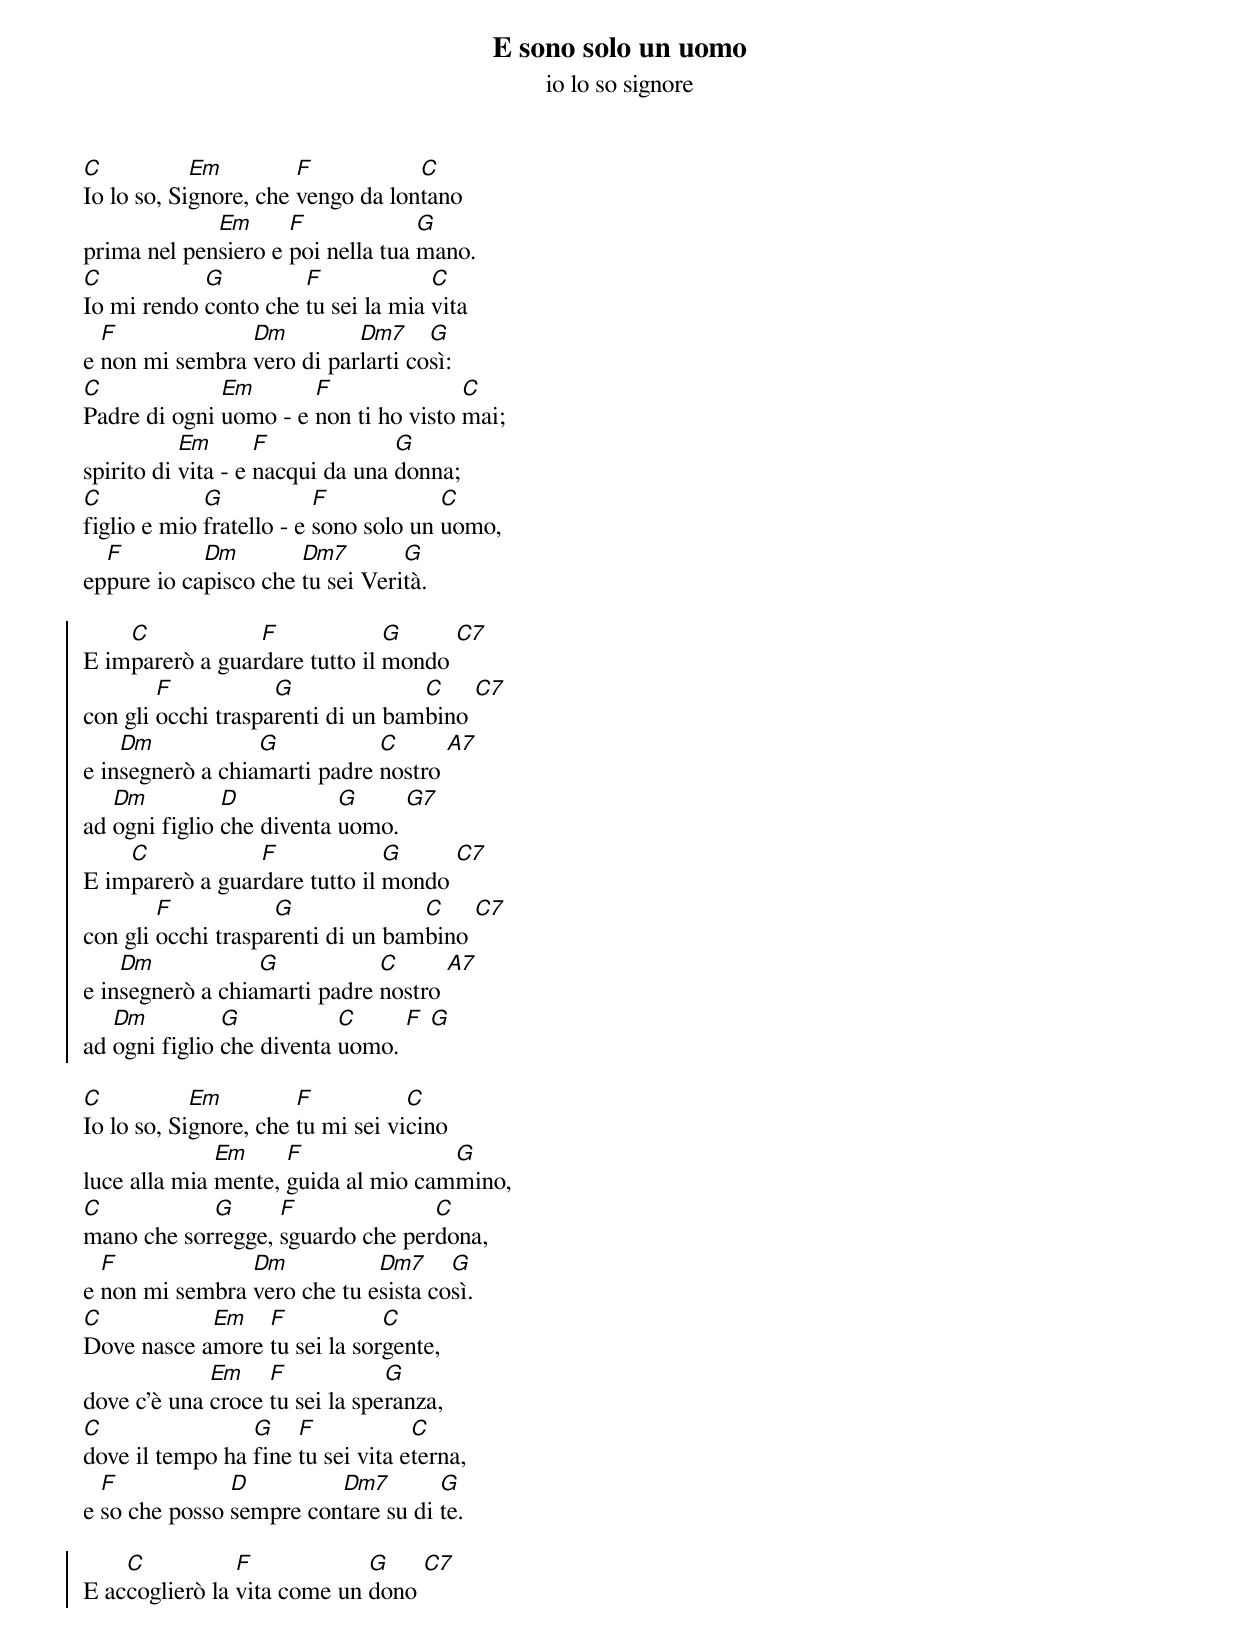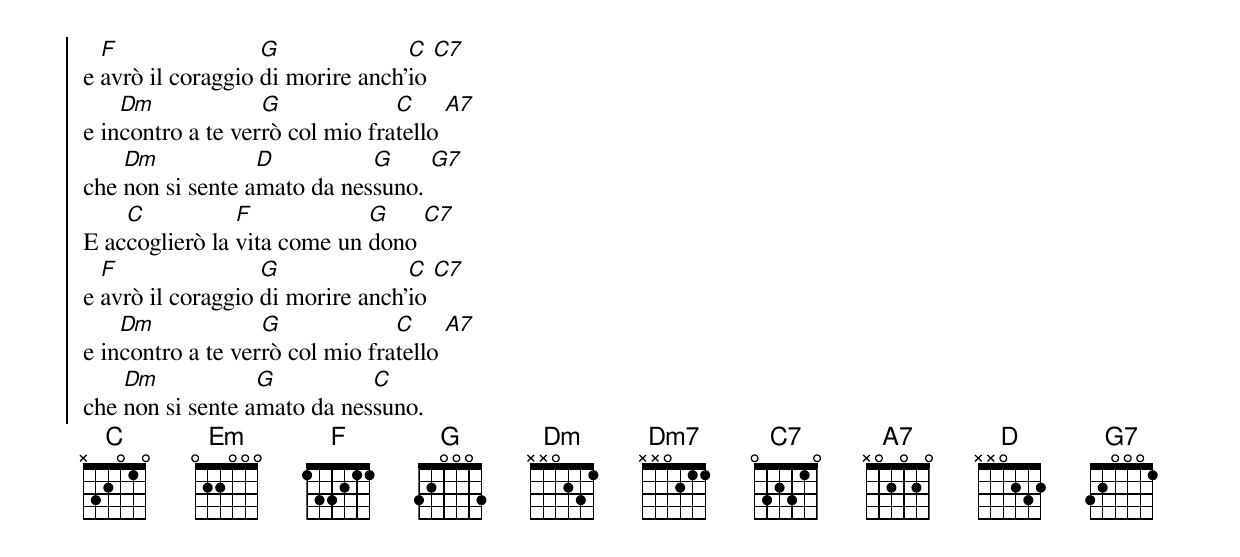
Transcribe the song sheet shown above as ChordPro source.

{title:E sono solo un uomo}
{subtitle: io lo so signore}
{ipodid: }

[C]Io lo so, Si[Em]gnore, che [F]vengo da lon[C]tano
prima nel pen[Em]siero e [F]poi nella tua [G]mano.
[C]Io mi rendo [G]conto che [F]tu sei la mia [C]vita
e [F]non mi sembra [Dm]vero di par[Dm7]larti co[G]sì:
[C]Padre di ogni [Em]uomo - e [F]non ti ho visto [C]mai;
spirito di [Em]vita - e [F]nacqui da una [G]donna;
[C]figlio e mio [G]fratello - e [F]sono solo un [C]uomo,
ep[F]pure io ca[Dm]pisco che [Dm7]tu sei Veri[G]tà.

{soc}
E im[C]parerò a guar[F]dare tutto il [G]mondo [C7]
con gli [F]occhi traspa[G]renti di un bam[C]bino [C7]
e in[Dm]segnerò a chia[G]marti padre [C]nostro [A7]
ad [Dm]ogni figlio [D]che diventa [G]uomo. [G7]
E im[C]parerò a guar[F]dare tutto il [G]mondo [C7]
con gli [F]occhi traspa[G]renti di un bam[C]bino [C7]
e in[Dm]segnerò a chia[G]marti padre [C]nostro [A7]
ad [Dm]ogni figlio [G]che diventa [C]uomo. [F] [G]
{eoc}

[C]Io lo so, Si[Em]gnore, che [F]tu mi sei vi[C]cino
luce alla mia [Em]mente, [F]guida al mio cam[G]mino,
[C]mano che sor[G]regge, [F]sguardo che per[C]dona,
e [F]non mi sembra [Dm]vero che tu e[Dm7]sista co[G]sì.
[C]Dove nasce a[Em]more [F]tu sei la sor[C]gente,
dove c'è una [Em]croce [F]tu sei la spe[G]ranza,
[C]dove il tempo ha [G]fine [F]tu sei vita e[C]terna,
e [F]so che posso [D]sempre con[Dm7]tare su di [G]te.

{soc}
E ac[C]coglierò la [F]vita come un [G]dono [C7]
e [F]avrò il coraggio [G]di morire anch'[C]io [C7]
e in[Dm]contro a te ver[G]rò col mio fra[C]tello [A7]
che [Dm]non si sente a[D]mato da nes[G]suno. [G7]
E ac[C]coglierò la [F]vita come un [G]dono [C7]
e [F]avrò il coraggio [G]di morire anch'[C]io [C7]
e in[Dm]contro a te ver[G]rò col mio fra[C]tello [A7]
che [Dm]non si sente a[G]mato da nes[C]suno.
{eoc}
